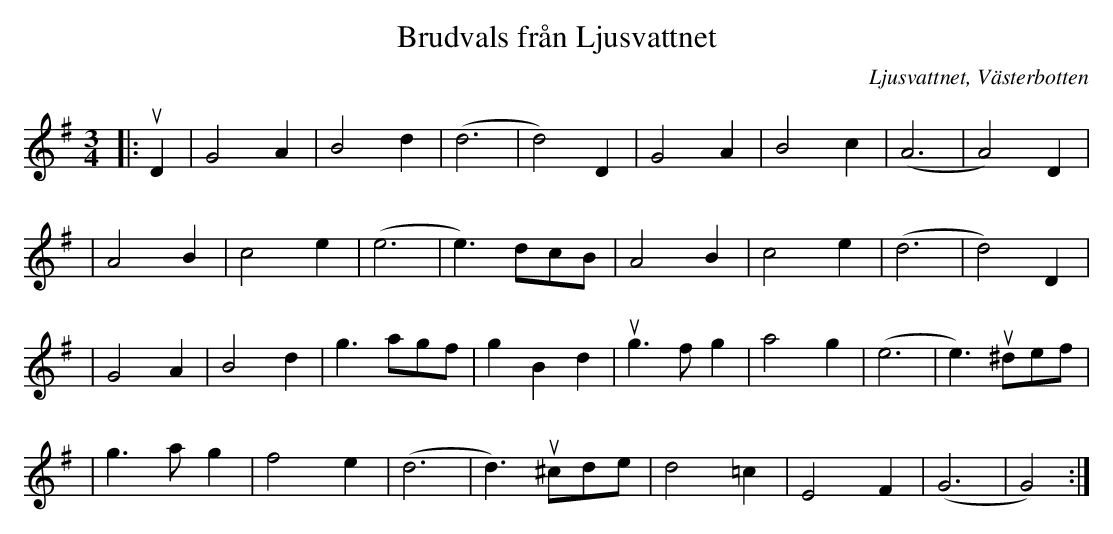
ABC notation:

X:1
T:Brudvals från Ljusvattnet
O:Ljusvattnet, Västerbotten
M:3/4
L:1/4
K:G
|: uD | G2A | B2d | (d3 | d2)D | G2A | B2c | (A3 | A2)D |
|A2B | c2e | (e3 | e3/)d/c/B/ | A2B | c2e | (d3 | d2)D |
| G2A | B2d | g3/a/g/f/ | gBd | ug3/f/g | a2 g | (e3 | e3/)u^d/e/f/ |
| g3/a/g | f2e | (d3 | d3/)u^c/d/e/ | d2=c | E2F | (G3 | G2) :|
